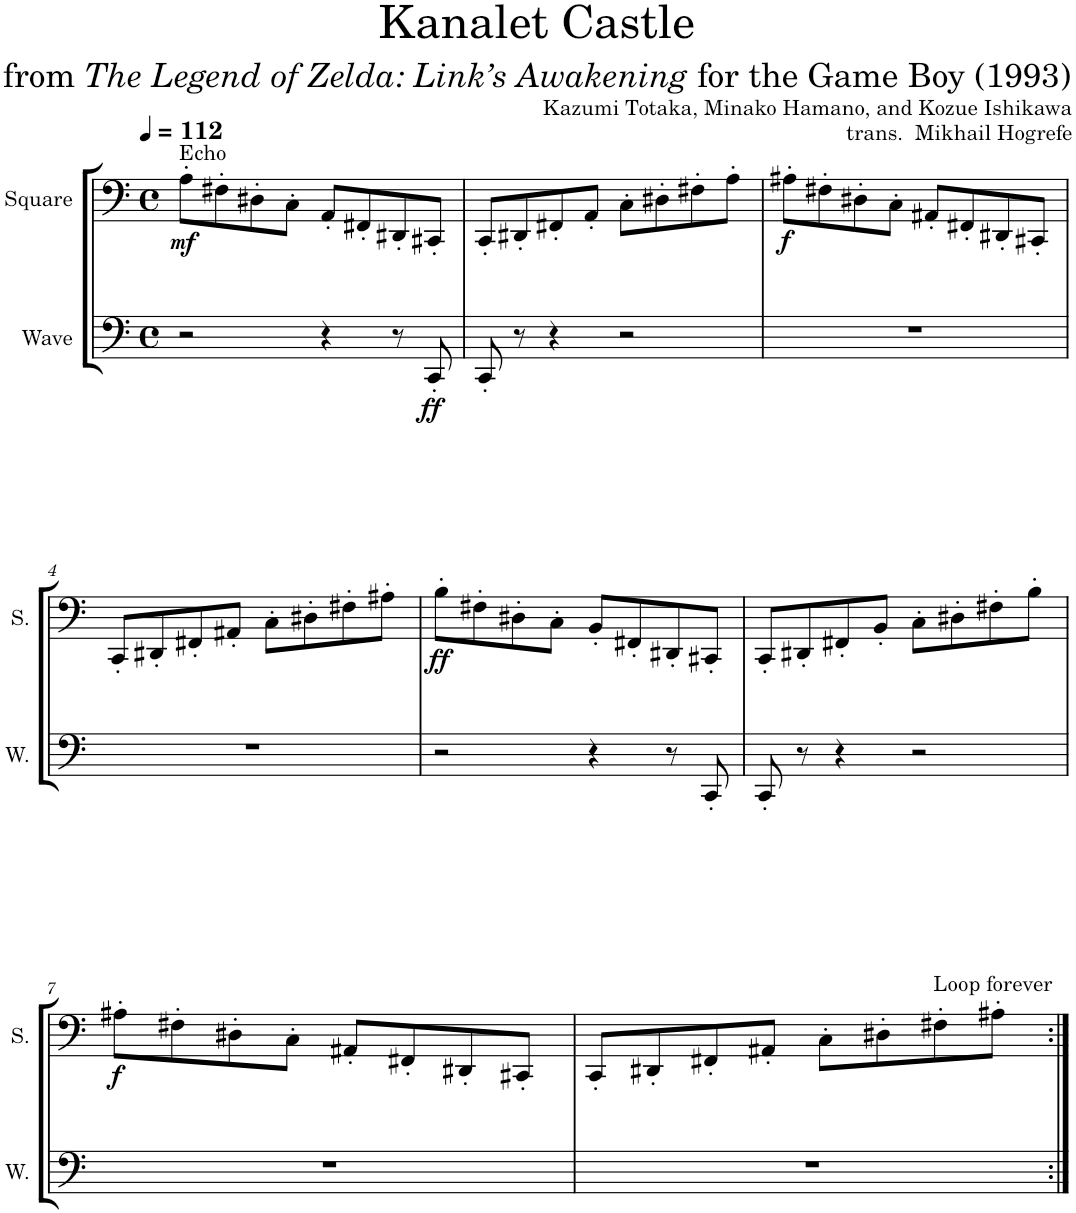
**kern	**dynam	**kern	**dynam	**kern	**dynam
*part3	*part3	*part2	*part2	*part1	*part1
*staff3	*staff3	*staff2	*staff2	*staff1	*staff1
*I"Wave	*	*I"Saw Synthesizer	*	*I"Square	*
*I'W.	*	*	*	*I'S.	*
*	*	*stria5	*	*	*
*clefF4	*	*clefF4	*	*clefF4	*
*k[]	*	*k[]	*	*k[]	*
*M4/4	*	*M4/4	*	*M4/4	*
*met(c)	*	*met(c)	*	*met(c)	*
*MM112	*	*MM112	*	*MM112	*
=1	=1	=1	=1	=1	=1
!	!	!	!	!LO:TX:a:t=Echo	!
!	!	!	!	!	!LO:DY:b
2r	.	16r	.	8A'\L	mf
.	.	32r	.	.	.
.	.	64r	.	.	.
!	!	!	!LO:DY:b	!	!
.	.	8A\L	p	.	.
.	.	.	.	8F#X'\	.
.	.	8F#X\J	.	.	.
.	.	.	.	8D#X'\	.
.	.	8D#X/L	.	.	.
.	.	.	.	8C'\J	.
.	.	8C/J	.	.	.
4r	.	.	.	8AA'/L	.
.	.	8AA/L	.	.	.
.	.	.	.	8FF#X'/	.
.	.	8FF#X/J	.	.	.
8r	.	.	.	8DD#X'/	.
.	.	8DD#X/L	.	.	.
!	!LO:DY:b	!	!	!	!
8CC'/	ff	.	.	8CC#X'/J	.
.	.	[64CC#X/Jkkk	.	.	.
=2	=2	=2	=2	=2	=2
8CC'/	.	16..CC#/KL]	.	8CC'/L	.
.	.	8CCn/	.	.	.
8r	.	.	.	8DD#X'/	.
.	.	8DD#X/J	.	.	.
4r	.	.	.	8FF#X'/	.
.	.	8FF#X/L	.	.	.
.	.	.	.	8AA'/J	.
.	.	8AA/J	.	.	.
2r	.	.	.	8C'\L	.
.	.	8C/L	.	.	.
.	.	.	.	8D#X'\	.
.	.	8D#X/J	.	.	.
.	.	.	.	8F#X'\	.
.	.	8F#X\L	.	.	.
.	.	.	.	8A'\J	.
.	.	[64A\Jkkk	.	.	.
=3	=3	=3	=3	=3	=3
!	!	!	!	!	!LO:DY:b
1r	.	16..A\KL]	.	8A#X'\L	f
!	!	!	!LO:DY:b	!	!
.	.	8A#X\	mp	.	.
.	.	.	.	8F#X'\	.
.	.	8F#X\J	.	.	.
.	.	.	.	8D#X'\	.
.	.	8D#X/L	.	.	.
.	.	.	.	8C'\J	.
.	.	8C/J	.	.	.
.	.	.	.	8AA#X'/L	.
.	.	8AA#X/L	.	.	.
.	.	.	.	8FF#X'/	.
.	.	8FF#X/J	.	.	.
.	.	.	.	8DD#X'/	.
.	.	8DD#X/L	.	.	.
.	.	.	.	8CC#X'/J	.
.	.	[64CC#X/Jkkk	.	.	.
!!LO:LB:g=z
=4	=4	=4	=4	=4	=4
1r	.	16..CC#/KL]	.	8CC'/L	.
.	.	8CCn/	.	.	.
.	.	.	.	8DD#X'/	.
.	.	8DD#X/J	.	.	.
.	.	.	.	8FF#X'/	.
.	.	8FF#X/L	.	.	.
.	.	.	.	8AA#X'/J	.
.	.	8AA#X/J	.	.	.
.	.	.	.	8C'\L	.
.	.	8C/L	.	.	.
.	.	.	.	8D#X'\	.
.	.	8D#X/J	.	.	.
.	.	.	.	8F#X'\	.
.	.	8F#X\L	.	.	.
.	.	.	.	8A#X'\J	.
.	.	[64A#X\Jkkk	.	.	.
=5	=5	=5	=5	=5	=5
!	!	!	!	!	!LO:DY:b
2r	.	16..A#\KL]	.	8B'\L	ff
!	!	!	!LO:DY:b	!	!
.	.	8B\	mf	.	.
.	.	.	.	8F#X'\	.
.	.	8F#X\J	.	.	.
.	.	.	.	8D#X'\	.
.	.	8D#X/L	.	.	.
.	.	.	.	8C'\J	.
.	.	8C/J	.	.	.
4r	.	.	.	8BB'/L	.
.	.	8BB/L	.	.	.
.	.	.	.	8FF#X'/	.
.	.	8FF#X/J	.	.	.
8r	.	.	.	8DD#X'/	.
.	.	8DD#X/L	.	.	.
8CC'/	.	.	.	8CC#X'/J	.
.	.	[64CC#X/Jkkk	.	.	.
=6	=6	=6	=6	=6	=6
8CC'/	.	16..CC#/KL]	.	8CC'/L	.
.	.	8CCn/	.	.	.
8r	.	.	.	8DD#X'/	.
.	.	8DD#X/J	.	.	.
4r	.	.	.	8FF#X'/	.
.	.	8FF#X/L	.	.	.
.	.	.	.	8BB'/J	.
.	.	8BB/J	.	.	.
2r	.	.	.	8C'\L	.
.	.	8C/L	.	.	.
.	.	.	.	8D#X'\	.
.	.	8D#X/J	.	.	.
.	.	.	.	8F#X'\	.
.	.	8F#X\L	.	.	.
.	.	.	.	8B'\J	.
.	.	[64B\Jkkk	.	.	.
!!LO:LB:g=z
=7	=7	=7	=7	=7	=7
!	!	!	!	!	!LO:DY:b
1r	.	16..B\KL]	.	8A#X'\L	f
!	!	!	!LO:DY:b	!	!
.	.	8A#X\	mp	.	.
.	.	.	.	8F#X'\	.
.	.	8F#X\J	.	.	.
.	.	.	.	8D#X'\	.
.	.	8D#X/L	.	.	.
.	.	.	.	8C'\J	.
.	.	8C/J	.	.	.
.	.	.	.	8AA#X'/L	.
.	.	8AA#X/L	.	.	.
.	.	.	.	8FF#X'/	.
.	.	8FF#X/J	.	.	.
.	.	.	.	8DD#X'/	.
.	.	8DD#X/L	.	.	.
.	.	.	.	8CC#X'/J	.
.	.	[64CC#X/Jkkk	.	.	.
=8	=8	=8	=8	=8	=8
1r	.	16..CC#/KL]	.	8CC'/L	.
.	.	8CCn/	.	.	.
.	.	.	.	8DD#X'/	.
.	.	8DD#X/J	.	.	.
.	.	.	.	8FF#X'/	.
.	.	8FF#X/L	.	.	.
.	.	.	.	8AA#X'/J	.
.	.	8AA#X/J	.	.	.
.	.	.	.	8C'\L	.
.	.	8C/L	.	.	.
.	.	.	.	8D#X'\	.
.	.	8D#X/J	.	.	.
!	!	!	!	!LO:TX:a:t=Loop forever	!
.	.	.	.	8F#X'\	.
.	.	8F#X\L	.	.	.
.	.	.	.	8A#X'\J	.
.	.	64A#X\Jkkk	.	.	.
=:|!	=:|!	=:|!	=:|!	=:|!	=:|!
*-	*-	*-	*-	*-	*-
